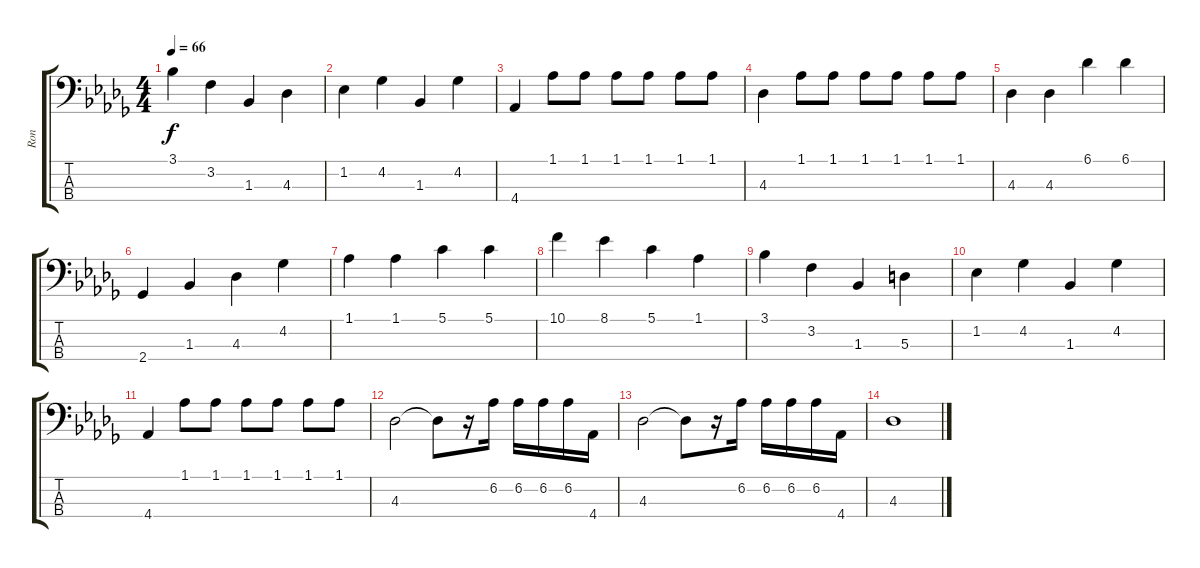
\track ("Ron" "Ron") {instrument acousticbass}
\staff {score tabs}
\tuning (G2 D2 A1 E1) {hide}
\ts (4 4)
\tempo 66
\clef f4
\ks db
3.1.4{dy f} 3.2.4 1.3.4 4.3.4 |
1.2.4 4.2.4 1.3.4 4.2.4 |
4.4.4 1.1.8 1.1.8 1.1.8 1.1.8 1.1.8 1.1.8 |
4.3.4 1.1.8 1.1.8 1.1.8 1.1.8 1.1.8 1.1.8 |
4.3.4 4.3.4 6.1.4 6.1.4 |
2.4.4 1.3.4 4.3.4 4.2.4 |
1.1.4 1.1.4 5.1.4 5.1.4 |
10.1.4 8.1.4 5.1.4 1.1.4 |
3.1.4 3.2.4 1.3.4 5.3.4 |
1.2.4 4.2.4 1.3.4 4.2.4 |
4.4.4 1.1.8 1.1.8 1.1.8 1.1.8 1.1.8 1.1.8 |
4.3.2 4.3{t}.8 r.16 6.2.16 6.2.16 6.2.16 6.2.16 4.4.16 |
4.3.2 4.3{t}.8 r.16 6.2.16 6.2.16 6.2.16 6.2.16 4.4.16 |
4.3.1
